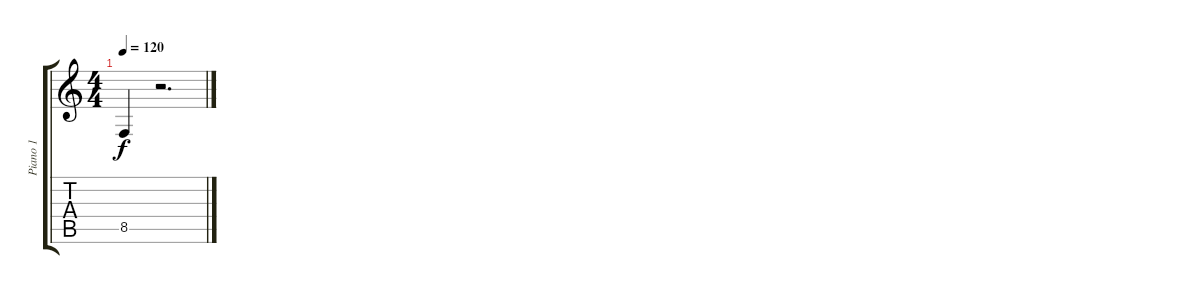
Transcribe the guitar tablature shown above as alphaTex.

\track ("Piano 1" "Piano 1") {instrument acousticgrandpiano}
\staff {score tabs}
\tuning (E4 B3 G3 D3 A2 E2) {hide}
\ts (4 4)
\tempo 120
\clef g2
\ks c
8.5{t}.4{dy f} r.2{d}
